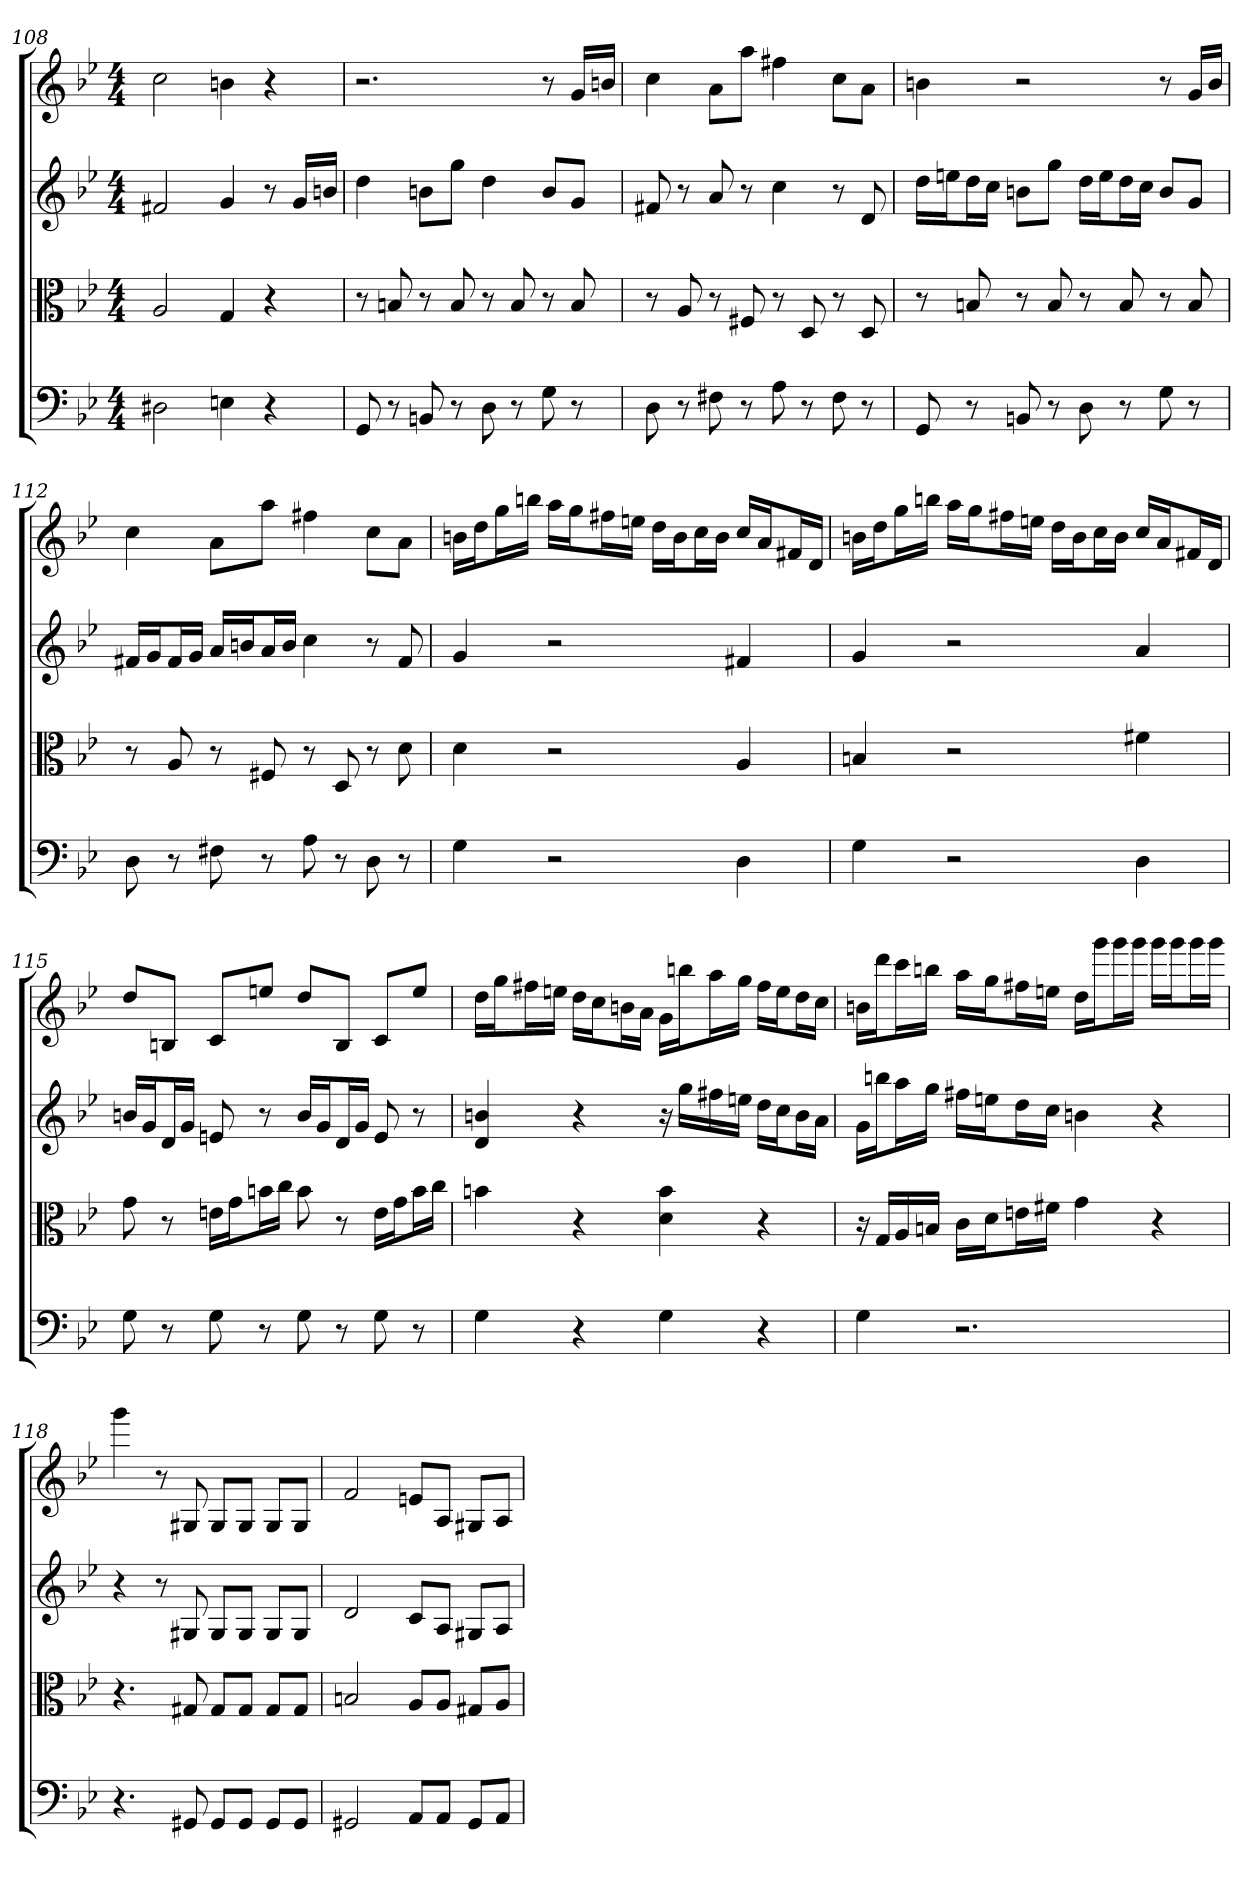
**kern	**kern	**kern	**kern
*part4	*part3	*part2	*part1
*staff4	*staff3	*staff2	*staff1
*clefF4	*clefC3	*	*
*k[b-e-]	*k[b-e-]	*k[b-e-]	*k[b-e-]
*g:	*g:	*g:	*g:
*M4/4	*M4/4	*M4/4	*M4/4
=108	=108	=108	=108
2D#X	2A	2f#X	2cc
4En	4G	4g	4bn
4r	4r	8r	4r
.	.	16gLL	.
.	.	16bnJJ	.
=109	=109	=109	=109
8GG	8r	4dd	2.r
8r	8Bn	.	.
8BBn	8r	8bnL	.
8r	8B	8ggJ	.
8D	8r	4dd	.
8r	8B	.	.
8G	8r	8bL	8r
8r	8B	8gJ	16gLL
.	.	.	16bnJJ
=110	=110	=110	=110
8D	8r	8f#X	4cc
8r	8A	8r	.
8F#X	8r	8a	8aL
8r	8F#X	8r	8aaJ
8A	8r	4cc	4ff#X
8r	8D	.	.
8F#	8r	8r	8ccL
8r	8D	8d	8aJ
=111	=111	=111	=111
8GG	8r	16ddLL	4bn
.	.	16eenJ	.
8r	8Bn	16ddL	.
.	.	16ccJJ	.
8BBn	8r	8bnL	2r
8r	8B	8ggJ	.
8D	8r	16ddLL	.
.	.	16eeJ	.
8r	8B	16ddL	.
.	.	16ccJJ	.
8G	8r	8bL	8r
8r	8B	8gJ	16gLL
.	.	.	16bJJ
=112	=112	=112	=112
8D	8r	16f#XLL	4cc
.	.	16gJ	.
8r	8A	16f#L	.
.	.	16gJJ	.
8F#X	8r	16aLL	8aL
.	.	16bnJ	.
8r	8F#X	16aL	8aaJ
.	.	16bJJ	.
8A	8r	4cc	4ff#X
8r	8D	.	.
8D	8r	8r	8ccL
8r	8d	8f#	8aJ
=113	=113	=113	=113
4G	4d	4g	16bnLL
.	.	.	16ddJ
.	.	.	16ggL
.	.	.	16bbnJJ
2r	2r	2r	16aaLL
.	.	.	16ggJ
.	.	.	16ff#XL
.	.	.	16eenJJ
.	.	.	16ddLL
.	.	.	16bJ
.	.	.	16ccL
.	.	.	16bJJ
4D	4A	4f#X	16ccLL
.	.	.	16aJ
.	.	.	16f#XL
.	.	.	16dJJ
=114	=114	=114	=114
4G	4Bn	4g	16bnLL
.	.	.	16ddJ
.	.	.	16ggL
.	.	.	16bbnJJ
2r	2r	2r	16aaLL
.	.	.	16ggJ
.	.	.	16ff#XL
.	.	.	16eenJJ
.	.	.	16ddLL
.	.	.	16bJ
.	.	.	16ccL
.	.	.	16bJJ
4D	4f#X	4a	16ccLL
.	.	.	16aJ
.	.	.	16f#XL
.	.	.	16dJJ
=115	=115	=115	=115
8G	8g	16bnLL	8ddL
.	.	16gJ	.
8r	8r	16dL	8BnJ
.	.	16gJJ	.
8G	16en\LL	8en	8cL
.	16g\J	.	.
8r	16bn\L	8r	8eenJ
.	16cc\JJ	.	.
8G	8b	16bLL	8ddL
.	.	16gJ	.
8r	8r	16dL	8BJ
.	.	16gJJ	.
8G	16e\LL	8e	8cL
.	16g\J	.	.
8r	16b\L	8r	8eeJ
.	16cc\JJ	.	.
=116	=116	=116	=116
4G	4bn	4d 4bn	16ddLL
.	.	.	16ggJ
.	.	.	16ff#XL
.	.	.	16eenJJ
4r	4r	4r	16ddLL
.	.	.	16ccJ
.	.	.	16bnL
.	.	.	16aJJ
4G	4d 4b	16r	16gLL
.	.	16ggLL	16bbnJ
.	.	16ff#X	16aaL
.	.	16eenJJ	16ggJJ
4r	4r	16ddLL	16ff#LL
.	.	16ccJ	16eeJ
.	.	16bL	16ddL
.	.	16aJJ	16ccJJ
=117	=117	=117	=117
4G	16r	16gLL	16bnLL
.	16G/LL	16bbnJ	16dddJ
.	16A/	16aaL	16cccL
.	16Bn/JJ	16ggJJ	16bbnJJ
2.r	16c\LL	16ff#XLL	16aaLL
.	16d\J	16eenJ	16ggJ
.	16en\L	16ddL	16ff#XL
.	16f#X\JJ	16ccJJ	16eenJJ
.	4g	4bn	16ddLL
.	.	.	16gggJ
.	.	.	16gggL
.	.	.	16gggJJ
.	4r	4r	16gggLL
.	.	.	16gggJ
.	.	.	16gggL
.	.	.	16gggJJ
=118	=118	=118	=118
4.r	4.r	4r	4ggg
.	.	8r	8r
8GG#X	8G#X	8G#X	8G#X
8GG#/L	8G#/L	8G#L	8G#L
8GG#/J	8G#/J	8G#J	8G#J
8GG#/L	8G#/L	8G#L	8G#L
8GG#/J	8G#/J	8G#J	8G#J
=119	=119	=119	=119
2GG#X	2Bn	2d	2f
8AA/L	8A/L	8cL	8enL
8AA/J	8A/J	8AJ	8AJ
8GG#/L	8G#X/L	8G#XL	8G#XL
8AA/J	8A/J	8AJ	8AJ
=	=	=	=
*-	*-	*-	*-
